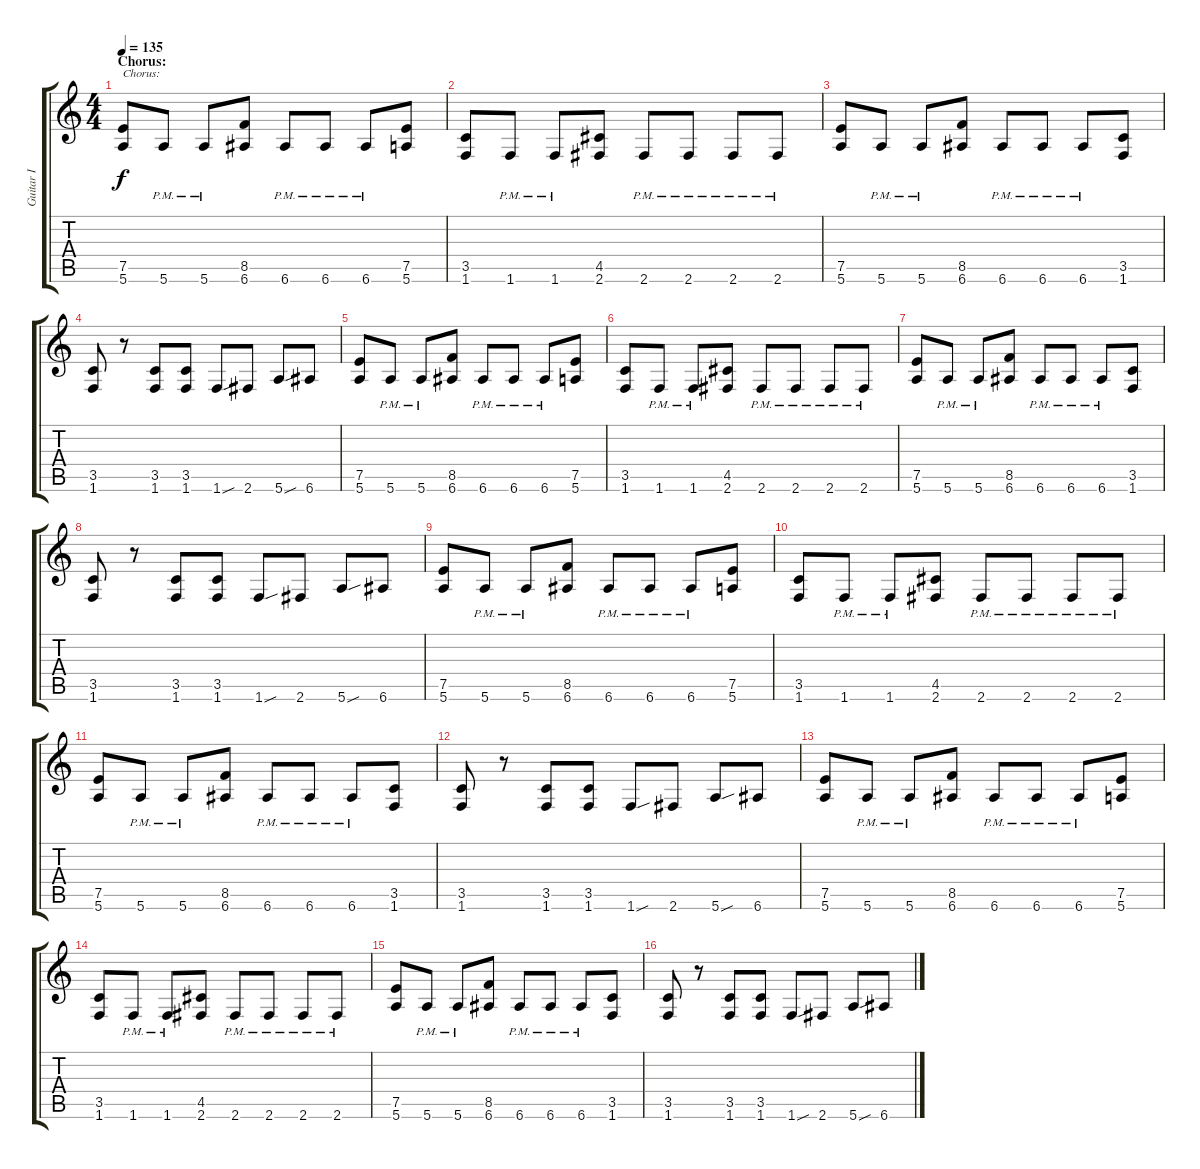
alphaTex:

\track ("Guitar I" "Guitar I") {instrument distortionguitar}
\staff {score tabs}
\tuning (E4 B3 G3 D3 A2 E2) {hide}
\ts (4 4)
\section ("" "Chorus:")
\tempo 135
\clef g2
\ks c
(7.5 5.6).8{txt "Chorus:" dy f} 5.6{pm}.8 5.6{pm}.8 (8.5 6.6).8 6.6{pm}.8 6.6{pm}.8 6.6{pm}.8 (7.5 5.6).8 |
(3.5 1.6).8 1.6{pm}.8 1.6{pm}.8 (4.5 2.6).8 2.6{pm}.8 2.6{pm}.8 2.6{pm}.8 2.6{pm}.8 |
(7.5 5.6).8 5.6{pm}.8 5.6{pm}.8 (8.5 6.6).8 6.6{pm}.8 6.6{pm}.8 6.6{pm}.8 (3.5 1.6).8 |
(3.5 1.6).8 r.8 (3.5 1.6).8 (3.5 1.6).8 1.6{sou}.8 2.6.8 5.6{sou}.8 6.6.8 |
(7.5 5.6).8 5.6{pm}.8 5.6{pm}.8 (8.5 6.6).8 6.6{pm}.8 6.6{pm}.8 6.6{pm}.8 (7.5 5.6).8 |
(3.5 1.6).8 1.6{pm}.8 1.6{pm}.8 (4.5 2.6).8 2.6{pm}.8 2.6{pm}.8 2.6{pm}.8 2.6{pm}.8 |
(7.5 5.6).8 5.6{pm}.8 5.6{pm}.8 (8.5 6.6).8 6.6{pm}.8 6.6{pm}.8 6.6{pm}.8 (3.5 1.6).8 |
(3.5 1.6).8 r.8 (3.5 1.6).8 (3.5 1.6).8 1.6{sou}.8 2.6.8 5.6{sou}.8 6.6.8 |
(7.5 5.6).8 5.6{pm}.8 5.6{pm}.8 (8.5 6.6).8 6.6{pm}.8 6.6{pm}.8 6.6{pm}.8 (7.5 5.6).8 |
(3.5 1.6).8 1.6{pm}.8 1.6{pm}.8 (4.5 2.6).8 2.6{pm}.8 2.6{pm}.8 2.6{pm}.8 2.6{pm}.8 |
(7.5 5.6).8 5.6{pm}.8 5.6{pm}.8 (8.5 6.6).8 6.6{pm}.8 6.6{pm}.8 6.6{pm}.8 (3.5 1.6).8 |
(3.5 1.6).8 r.8 (3.5 1.6).8 (3.5 1.6).8 1.6{sou}.8 2.6.8 5.6{sou}.8 6.6.8 |
(7.5 5.6).8 5.6{pm}.8 5.6{pm}.8 (8.5 6.6).8 6.6{pm}.8 6.6{pm}.8 6.6{pm}.8 (7.5 5.6).8 |
(3.5 1.6).8 1.6{pm}.8 1.6{pm}.8 (4.5 2.6).8 2.6{pm}.8 2.6{pm}.8 2.6{pm}.8 2.6{pm}.8 |
(7.5 5.6).8 5.6{pm}.8 5.6{pm}.8 (8.5 6.6).8 6.6{pm}.8 6.6{pm}.8 6.6{pm}.8 (3.5 1.6).8 |
(3.5 1.6).8 r.8 (3.5 1.6).8 (3.5 1.6).8 1.6{sou}.8 2.6.8 5.6{sou}.8 6.6.8
